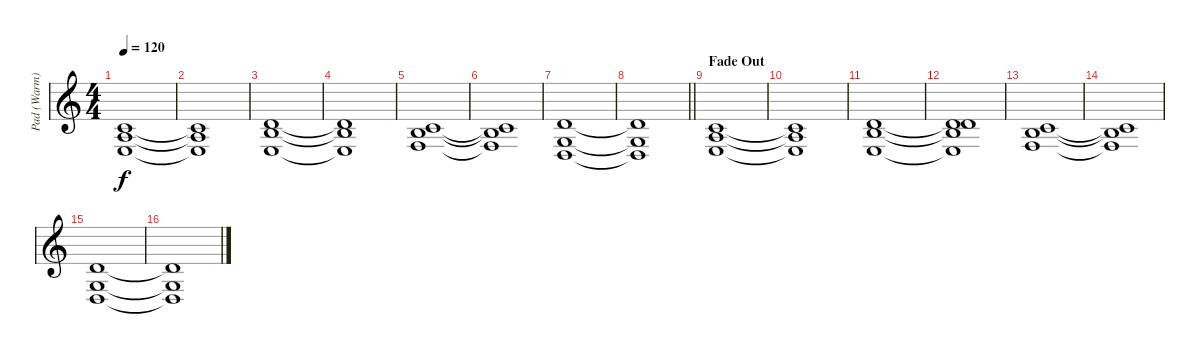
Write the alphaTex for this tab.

\track ("Pad (Warm) " "Pad (Warm)") {instrument pad2warm}
\staff {score}
\tuning (D4 A3 F3 C3 G2 C2) {hide}
\ts (4 4)
\tempo 120
\clef g2
\ks c
(3.2 4.3 4.4).1{dy f} |
(3.2{t} 4.3{t} 4.4{t}).1 |
(0.1 2.2 4.4).1 |
(0.1{t} 2.2{t} 4.4{t}).1 |
(3.2 6.3 5.4).1 |
(3.2{t} 6.3{t} 5.4{t}).1 |
(0.1 2.3 2.4).1 |
\barLineRight lightlight
(0.1{t} 2.3{t} 2.4{t}).1 |
\section ("" "Fade Out")
(3.2 4.3 4.4).1 |
(3.2{t} 4.3{t} 4.4{t}).1 |
(5.2 6.3 4.4).1 |
(0.1 5.2{t} 6.3{t} 4.4{t}).1 |
(3.2 6.3 5.4).1 |
(3.2{t} 6.3{t} 5.4{t}).1 |
(0.1 2.3 2.4).1 |
(0.1{t} 2.3{t} 2.4{t}).1
